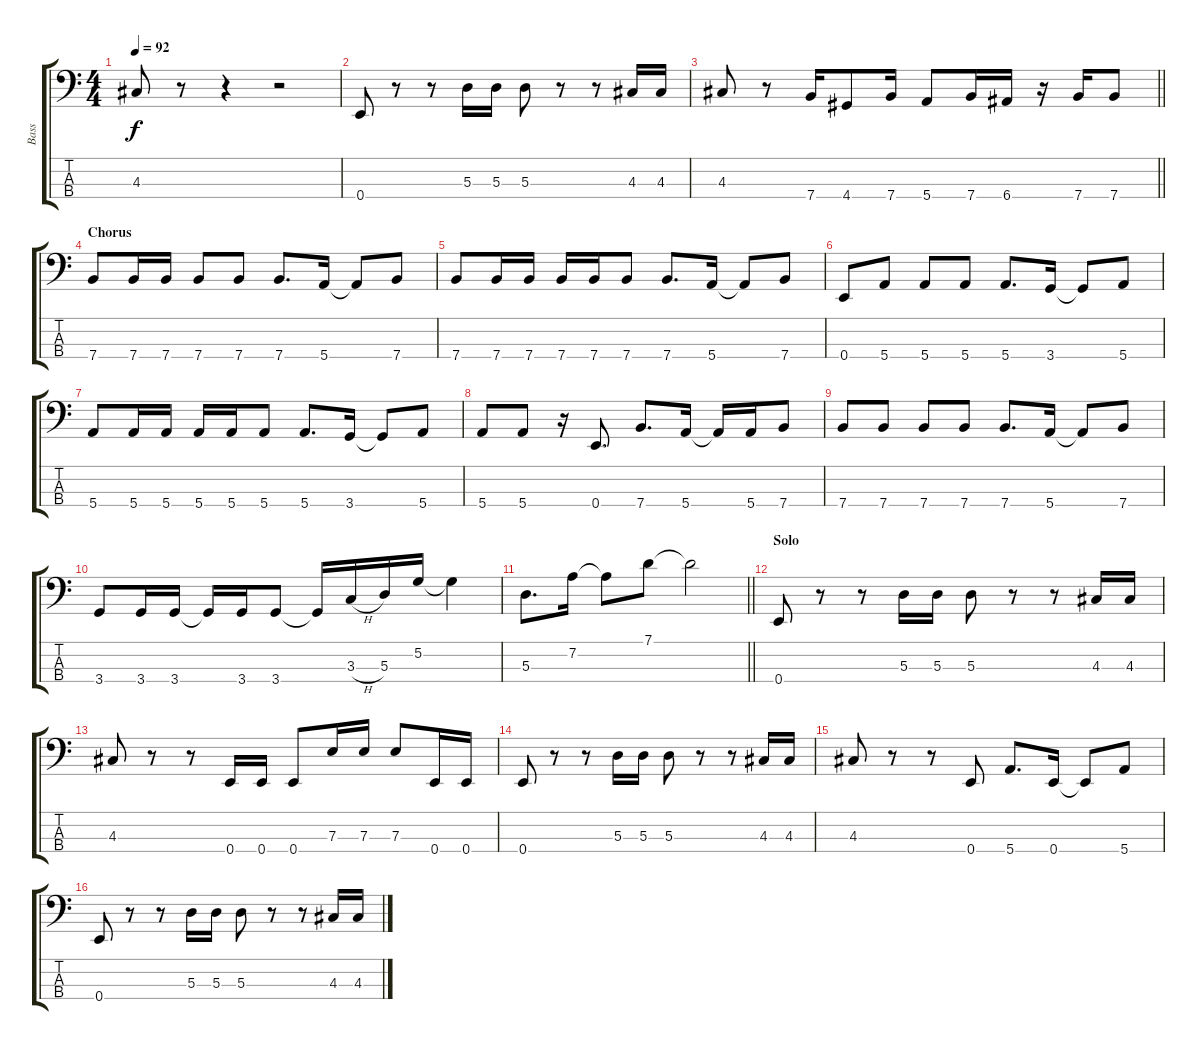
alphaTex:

\track ("Bass" "Bass") {instrument electricbassfinger}
\staff {score tabs}
\tuning (G2 D2 A1 E1) {hide}
\ts (4 4)
\tempo 92
\clef f4
\ks c
4.3.8{dy f} r.8 r.4 r.2 |
0.4.8 r.8 r.8 5.3.16 5.3.16 5.3.8 r.8 r.8 4.3.16 4.3.16 |
\barLineRight lightlight
4.3.8 r.8 7.4.16 4.4.8 7.4.16 5.4.8 7.4.16 6.4.16 r.16 7.4.16 7.4.8 |
\section ("" "Chorus")
7.4.8 7.4.16 7.4.16 7.4.8 7.4.8 7.4.8{d} 5.4.16 5.4{t}.8 7.4.8 |
7.4.8 7.4.16 7.4.16 7.4.16 7.4.16 7.4.8 7.4.8{d} 5.4.16 5.4{t}.8 7.4.8 |
0.4.8 5.4.8 5.4.8 5.4.8 5.4.8{d} 3.4.16 3.4{t}.8 5.4.8 |
5.4.8 5.4.16 5.4.16 5.4.16 5.4.16 5.4.8 5.4.8{d} 3.4.16 3.4{t}.8 5.4.8 |
5.4.8 5.4.8 r.16 0.4.8{d} 7.4.8{d} 5.4.16 5.4{t}.16 5.4.16 7.4.8 |
7.4.8 7.4.8 7.4.8 7.4.8 7.4.8{d} 5.4.16 5.4{t}.8 7.4.8 |
3.4.8 3.4.16 3.4.16 3.4{t}.16 3.4.16 3.4.8 3.4{t}.16 3.3{h}.16 5.3.16 5.2.16 5.2{t}.4 |
\barLineRight lightlight
5.3.8{d} 7.2.16 7.2{t}.8 7.1.8 7.1{t}.2 |
\section ("" "Solo")
0.4.8 r.8 r.8 5.3.16 5.3.16 5.3.8 r.8 r.8 4.3.16 4.3.16 |
4.3.8 r.8 r.8 0.4.16 0.4.16 0.4.8 7.3.16 7.3.16 7.3.8 0.4.16 0.4.16 |
0.4.8 r.8 r.8 5.3.16 5.3.16 5.3.8 r.8 r.8 4.3.16 4.3.16 |
4.3.8 r.8 r.8 0.4.8 5.4.8{d} 0.4.16 0.4{t}.8 5.4.8 |
0.4.8 r.8 r.8 5.3.16 5.3.16 5.3.8 r.8 r.8 4.3.16 4.3.16
